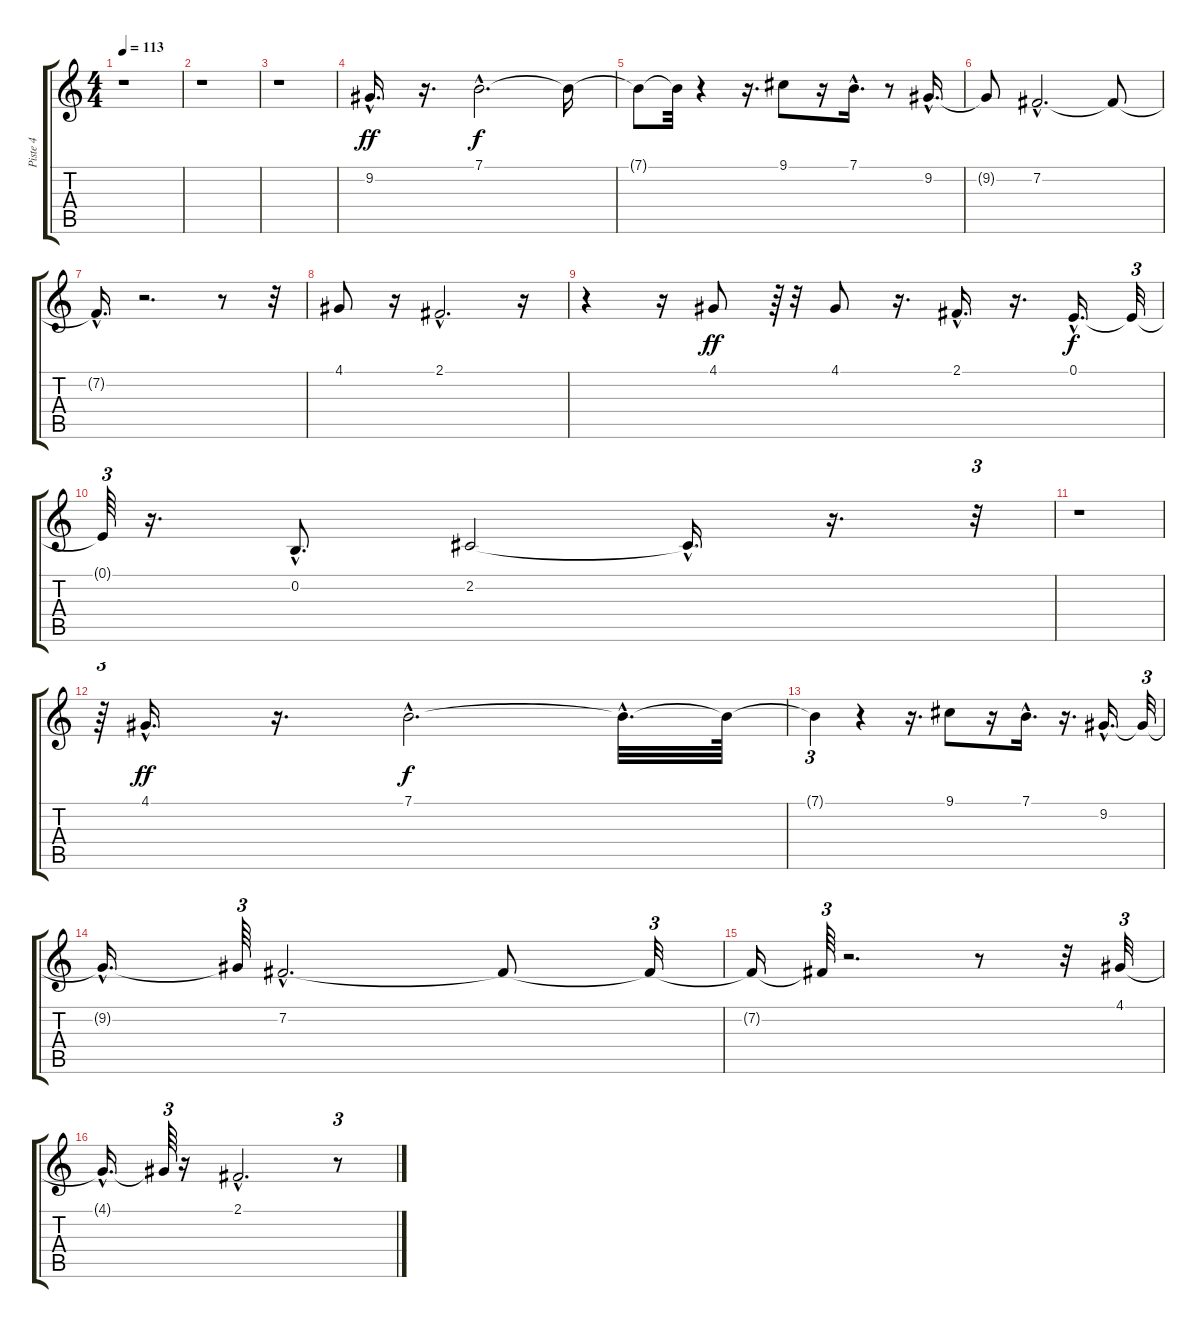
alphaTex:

\track ("Piste 4" "Piste 4") {instrument pad4choir}
\staff {score tabs}
\tuning (E4 B3 G3 D3 A2 E2) {hide}
\ts (4 4)
\tempo 113
\clef g2
\ks c
r.1{dy ff} |
r.1 |
r.1 |
9.2{hac}.16{d} r.16{d} 7.1{hac}.2{d dy f} 7.1{t}.16 |
7.1{t}.8 7.1{t}.32 r.4 r.16{d} 9.1.8 r.16 7.1{hac}.16{d} r.8 9.2{hac}.16{d} |
9.2{t}.8 7.2{hac}.2{d} 7.2{t}.8 |
7.2{hac t}.16{d} r.2{d} r.8 r.32 |
4.1.8 r.16 2.1{hac}.2{d} r.16 |
r.4 r.16 4.1.8{dy ff} r.64{tu (3 2)} r.32 4.1.8 r.16{d} 2.1{hac}.16{d} r.16{d} 0.1{hac}.16{d dy f} 0.1{t}.32{tu (3 2)} |
0.1{t}.64{tu (3 2)} r.16{d} 0.2{hac}.8{d} 2.2.2 2.2{hac t}.16{d} r.16{d} r.32{tu (3 2)} |
r.1 |
r.64{tu (3 2)} 4.1{hac}.16{d dy ff} r.16{d} 7.1{hac}.2{d dy f} 7.1{hac t}.32{d} 7.1{t}.64 |
7.1{t}.4{tu (3 2)} r.4 r.16{d} 9.1.8 r.16 7.1{hac}.16{d} r.16{d} 9.2{hac}.16{d} 9.2{t}.32{tu (3 2)} |
9.2{hac t}.16{d} 9.2{t}.64{tu (3 2)} 7.2{hac}.2{d} 7.2{t}.8 7.2{t}.32{tu (3 2)} |
7.2{t}.16 7.2{t}.64{tu (3 2)} r.2{d} r.8 r.32 4.1.32{tu (3 2)} |
4.1{hac t}.16{d} 4.1{t}.64{tu (3 2)} r.16 2.1{hac}.2{d} r.8{tu (3 2)}
